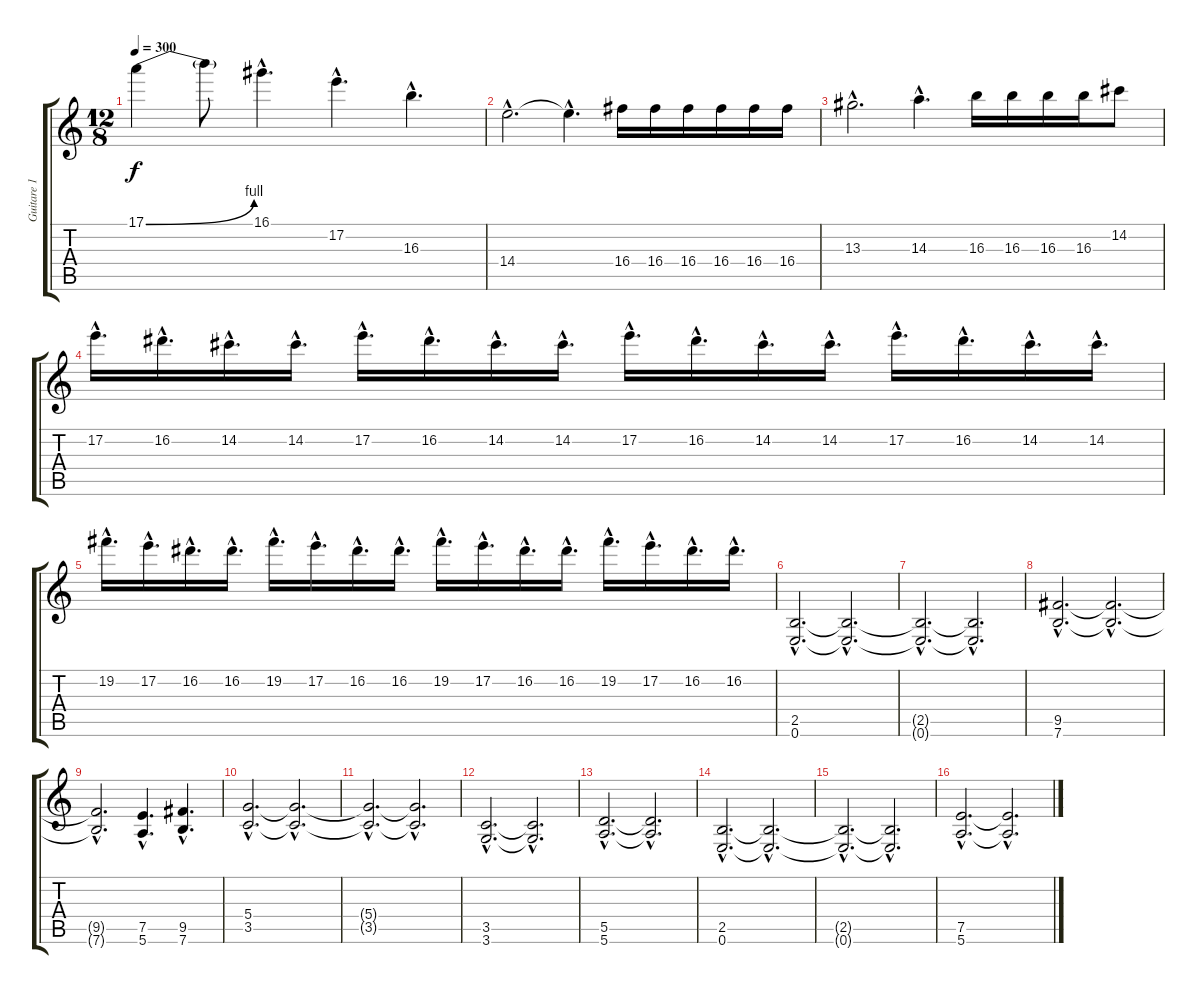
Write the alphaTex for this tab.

\track ("Guitare 1" "Guitare 1") {instrument distortionguitar}
\staff {score tabs}
\tuning (E4 B3 G3 D3 A2 E2) {hide}
\ts (12 8)
\tempo 300
\clef g2
\ks c
17.1{be (bend 0 0 60 4)}.4{dy f} 17.1{t}.8 16.1{hac}.4{d} 17.2{hac}.4{d} 16.3{hac}.4{d} |
14.4{hac}.2{d} 14.4{hac t}.4{d} 16.4.16 16.4.16 16.4.16 16.4.16 16.4.16 16.4.16 |
13.3{hac}.2{d} 14.3{hac}.4{d} 16.3.16 16.3.16 16.3.16 16.3.16 14.2.8 |
17.2{hac}.16{d} 16.2{hac}.16{d} 14.2{hac}.16{d} 14.2{hac}.16{d} 17.2{hac}.16{d} 16.2{hac}.16{d} 14.2{hac}.16{d} 14.2{hac}.16{d} 17.2{hac}.16{d} 16.2{hac}.16{d} 14.2{hac}.16{d} 14.2{hac}.16{d} 17.2{hac}.16{d} 16.2{hac}.16{d} 14.2{hac}.16{d} 14.2{hac}.16{d} |
19.2{hac}.16{d} 17.2{hac}.16{d} 16.2{hac}.16{d} 16.2{hac}.16{d} 19.2{hac}.16{d} 17.2{hac}.16{d} 16.2{hac}.16{d} 16.2{hac}.16{d} 19.2{hac}.16{d} 17.2{hac}.16{d} 16.2{hac}.16{d} 16.2{hac}.16{d} 19.2{hac}.16{d} 17.2{hac}.16{d} 16.2{hac}.16{d} 16.2{hac}.16{d} |
(2.5{hac} 0.6{hac}).2{d} (2.5{hac t} 0.6{hac t}).2{d} |
(2.5{hac t} 0.6{hac t}).2{d} (2.5{hac t} 0.6{hac t}).2{d} |
(9.5{hac} 7.6{hac}).2{d} (9.5{hac t} 7.6{hac t}).2{d} |
(9.5{hac t} 7.6{hac t}).2{d} (7.5{hac} 5.6{hac}).4{d} (9.5{hac} 7.6{hac}).4{d} |
(5.4{hac} 3.5{hac}).2{d} (5.4{hac t} 3.5{hac t}).2{d} |
(5.4{hac t} 3.5{hac t}).2{d} (5.4{hac t} 3.5{hac t}).2{d} |
(3.5{hac} 3.6{hac}).2{d} (3.5{hac t} 3.6{hac t}).2{d} |
(5.5{hac} 5.6{hac}).2{d} (5.5{hac t} 5.6{hac t}).2{d} |
(2.5{hac} 0.6{hac}).2{d} (2.5{hac t} 0.6{hac t}).2{d} |
(2.5{hac t} 0.6{hac t}).2{d} (2.5{hac t} 0.6{hac t}).2{d} |
(7.5{hac} 5.6{hac}).2{d} (7.5{hac t} 5.6{hac t}).2{d}
